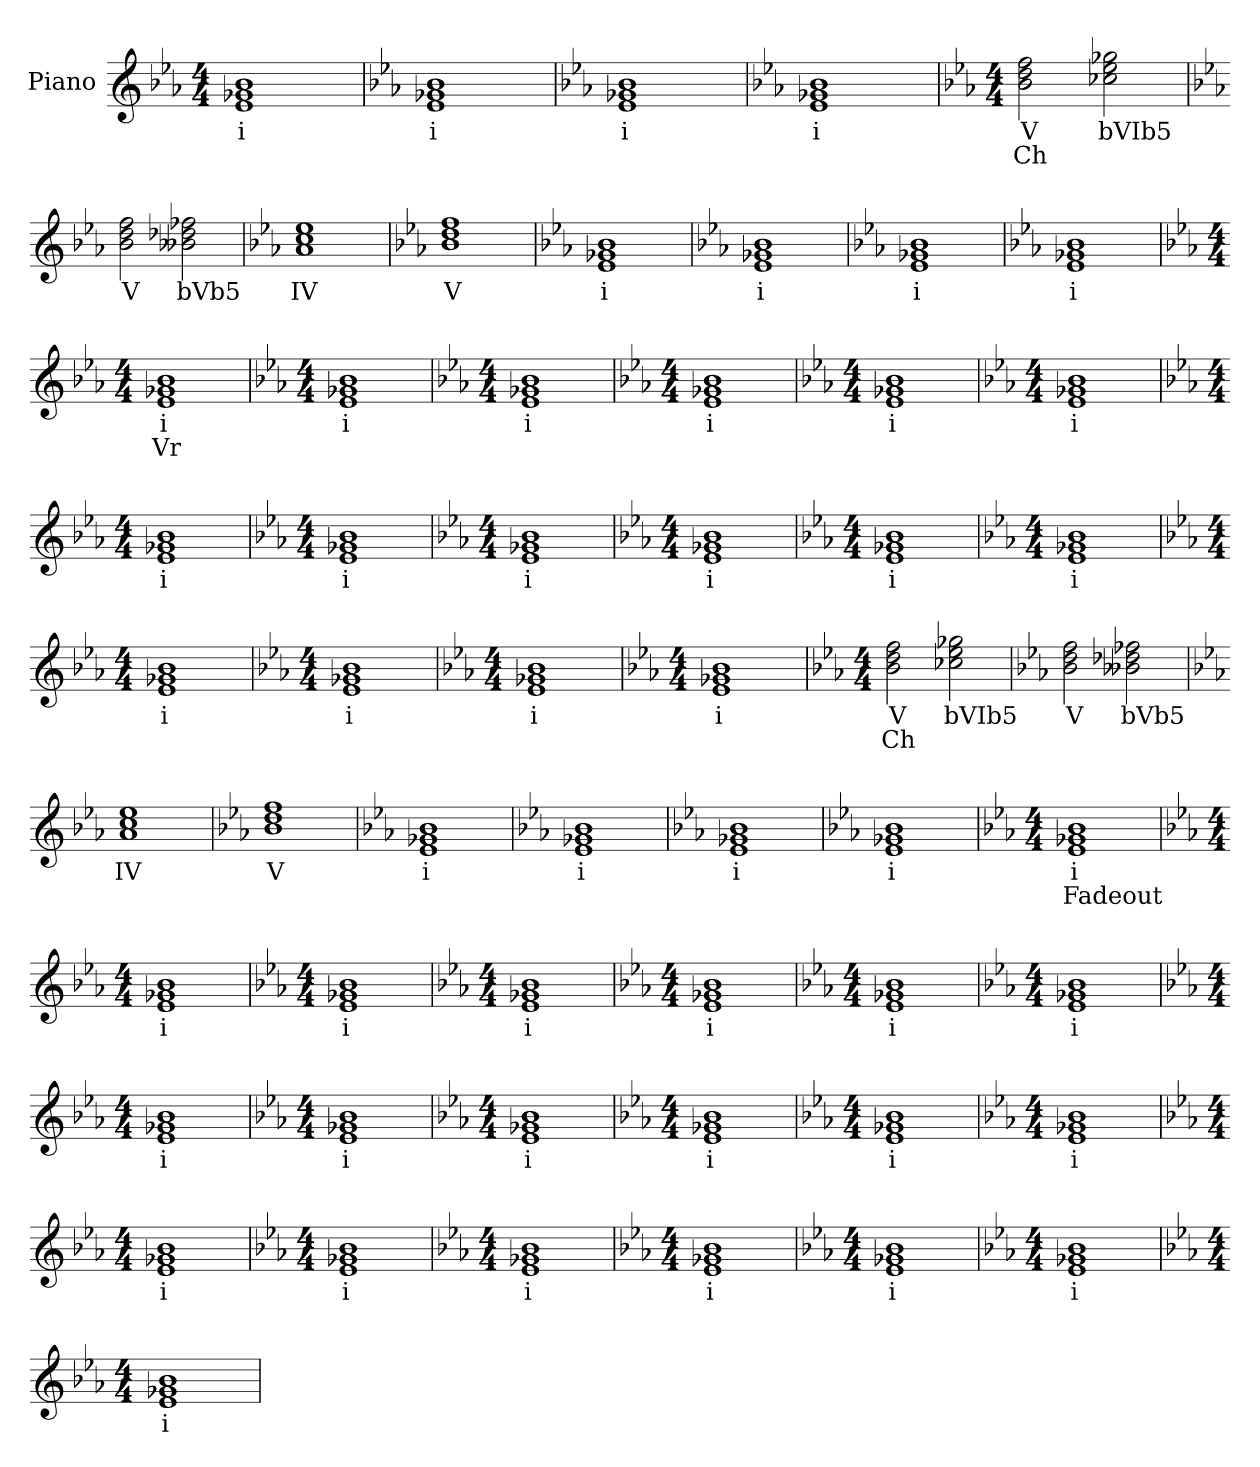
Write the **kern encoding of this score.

**kern	**text	**text
*part1	*part1	*part1
*staff1	*staff1	*staff1
*I"Piano	*	*
*I'Pno	*	*
*k[b-e-a-]	*	*
*E-:	*	*
*M4/4	*	*
=	=	=
1e- 1g-X 1b-	i	.
=	=	=
*k[b-e-a-]	*	*
*E-:	*	*
1e- 1g-X 1b-	i	.
=	=	=
*k[b-e-a-]	*	*
*E-:	*	*
1e- 1g-X 1b-	i	.
=	=	=
*k[b-e-a-]	*	*
*E-:	*	*
1e- 1g-X 1b-	i	.
=	=	=
*k[b-e-a-]	*	*
*E-:	*	*
*M4/4	*	*
2b- 2dd 2ff	V	Ch
2cc-X 2ee- 2gg-X	bVIb5	.
=	=	=
*k[b-e-a-]	*	*
*E-:	*	*
2b- 2dd 2ff	V	.
2b--X 2dd-X 2ff-X	bVb5	.
=	=	=
*k[b-e-a-]	*	*
*E-:	*	*
1a- 1cc 1ee-	IV	.
=	=	=
*k[b-e-a-]	*	*
*E-:	*	*
1b- 1dd 1ff	V	.
=	=	=
*k[b-e-a-]	*	*
*E-:	*	*
1e- 1g-X 1b-	i	.
=	=	=
*k[b-e-a-]	*	*
*E-:	*	*
1e- 1g-X 1b-	i	.
=	=	=
*k[b-e-a-]	*	*
*E-:	*	*
1e- 1g-X 1b-	i	.
=	=	=
*k[b-e-a-]	*	*
*E-:	*	*
1e- 1g-X 1b-	i	.
=	=	=
*k[b-e-a-]	*	*
*E-:	*	*
*M4/4	*	*
1e- 1g-X 1b-	i	Vr
=	=	=
*k[b-e-a-]	*	*
*E-:	*	*
*M4/4	*	*
1e- 1g-X 1b-	i	.
=	=	=
*k[b-e-a-]	*	*
*E-:	*	*
*M4/4	*	*
1e- 1g-X 1b-	i	.
=	=	=
*k[b-e-a-]	*	*
*E-:	*	*
*M4/4	*	*
1e- 1g-X 1b-	i	.
=	=	=
*k[b-e-a-]	*	*
*E-:	*	*
*M4/4	*	*
1e- 1g-X 1b-	i	.
=	=	=
*k[b-e-a-]	*	*
*E-:	*	*
*M4/4	*	*
1e- 1g-X 1b-	i	.
=	=	=
*k[b-e-a-]	*	*
*E-:	*	*
*M4/4	*	*
1e- 1g-X 1b-	i	.
=	=	=
*k[b-e-a-]	*	*
*E-:	*	*
*M4/4	*	*
1e- 1g-X 1b-	i	.
=	=	=
*k[b-e-a-]	*	*
*E-:	*	*
*M4/4	*	*
1e- 1g-X 1b-	i	.
=	=	=
*k[b-e-a-]	*	*
*E-:	*	*
*M4/4	*	*
1e- 1g-X 1b-	i	.
=	=	=
*k[b-e-a-]	*	*
*E-:	*	*
*M4/4	*	*
1e- 1g-X 1b-	i	.
=	=	=
*k[b-e-a-]	*	*
*E-:	*	*
*M4/4	*	*
1e- 1g-X 1b-	i	.
=	=	=
*k[b-e-a-]	*	*
*E-:	*	*
*M4/4	*	*
1e- 1g-X 1b-	i	.
=	=	=
*k[b-e-a-]	*	*
*E-:	*	*
*M4/4	*	*
1e- 1g-X 1b-	i	.
=	=	=
*k[b-e-a-]	*	*
*E-:	*	*
*M4/4	*	*
1e- 1g-X 1b-	i	.
=	=	=
*k[b-e-a-]	*	*
*E-:	*	*
*M4/4	*	*
1e- 1g-X 1b-	i	.
=	=	=
*k[b-e-a-]	*	*
*E-:	*	*
*M4/4	*	*
2b- 2dd 2ff	V	Ch
2cc-X 2ee- 2gg-X	bVIb5	.
=	=	=
*k[b-e-a-]	*	*
*E-:	*	*
2b- 2dd 2ff	V	.
2b--X 2dd-X 2ff-X	bVb5	.
=	=	=
*k[b-e-a-]	*	*
*E-:	*	*
1a- 1cc 1ee-	IV	.
=	=	=
*k[b-e-a-]	*	*
*E-:	*	*
1b- 1dd 1ff	V	.
=	=	=
*k[b-e-a-]	*	*
*E-:	*	*
1e- 1g-X 1b-	i	.
=	=	=
*k[b-e-a-]	*	*
*E-:	*	*
1e- 1g-X 1b-	i	.
=	=	=
*k[b-e-a-]	*	*
*E-:	*	*
1e- 1g-X 1b-	i	.
=	=	=
*k[b-e-a-]	*	*
*E-:	*	*
1e- 1g-X 1b-	i	.
=	=	=
*k[b-e-a-]	*	*
*E-:	*	*
*M4/4	*	*
1e- 1g-X 1b-	i	Fadeout
=	=	=
*k[b-e-a-]	*	*
*E-:	*	*
*M4/4	*	*
1e- 1g-X 1b-	i	.
=	=	=
*k[b-e-a-]	*	*
*E-:	*	*
*M4/4	*	*
1e- 1g-X 1b-	i	.
=	=	=
*k[b-e-a-]	*	*
*E-:	*	*
*M4/4	*	*
1e- 1g-X 1b-	i	.
=	=	=
*k[b-e-a-]	*	*
*E-:	*	*
*M4/4	*	*
1e- 1g-X 1b-	i	.
=	=	=
*k[b-e-a-]	*	*
*E-:	*	*
*M4/4	*	*
1e- 1g-X 1b-	i	.
=	=	=
*k[b-e-a-]	*	*
*E-:	*	*
*M4/4	*	*
1e- 1g-X 1b-	i	.
=	=	=
*k[b-e-a-]	*	*
*E-:	*	*
*M4/4	*	*
1e- 1g-X 1b-	i	.
=	=	=
*k[b-e-a-]	*	*
*E-:	*	*
*M4/4	*	*
1e- 1g-X 1b-	i	.
=	=	=
*k[b-e-a-]	*	*
*E-:	*	*
*M4/4	*	*
1e- 1g-X 1b-	i	.
=	=	=
*k[b-e-a-]	*	*
*E-:	*	*
*M4/4	*	*
1e- 1g-X 1b-	i	.
=	=	=
*k[b-e-a-]	*	*
*E-:	*	*
*M4/4	*	*
1e- 1g-X 1b-	i	.
=	=	=
*k[b-e-a-]	*	*
*E-:	*	*
*M4/4	*	*
1e- 1g-X 1b-	i	.
=	=	=
*k[b-e-a-]	*	*
*E-:	*	*
*M4/4	*	*
1e- 1g-X 1b-	i	.
=	=	=
*k[b-e-a-]	*	*
*E-:	*	*
*M4/4	*	*
1e- 1g-X 1b-	i	.
=	=	=
*k[b-e-a-]	*	*
*E-:	*	*
*M4/4	*	*
1e- 1g-X 1b-	i	.
=	=	=
*k[b-e-a-]	*	*
*E-:	*	*
*M4/4	*	*
1e- 1g-X 1b-	i	.
=	=	=
*k[b-e-a-]	*	*
*E-:	*	*
*M4/4	*	*
1e- 1g-X 1b-	i	.
=	=	=
*k[b-e-a-]	*	*
*E-:	*	*
*M4/4	*	*
1e- 1g-X 1b-	i	.
=	=	=
*k[b-e-a-]	*	*
*E-:	*	*
*M4/4	*	*
1e- 1g-X 1b-	i	.
=	=	=
*-	*-	*-
